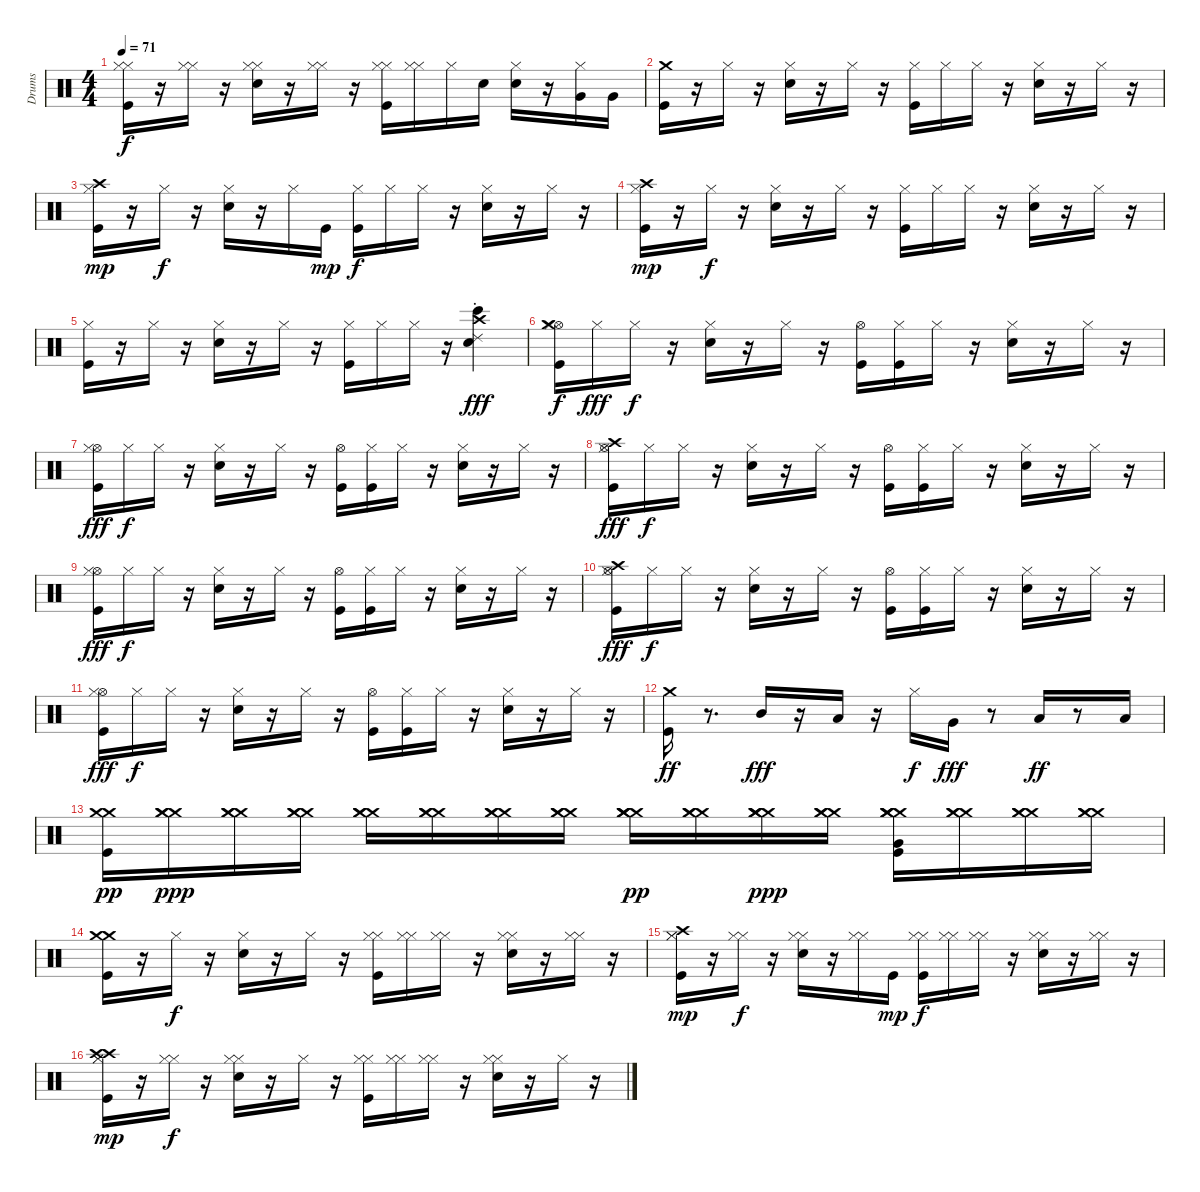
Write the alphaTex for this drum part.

\track ("Drums" "Drums") {instrument percussion}
\staff {score}
\articulation defaults
\ts (4 4)
\tempo 71
\clef neutral
\ks c
("Hi-Hat (closed)" "Kick (hit)" "Hi-Hat (closed)").16{dy f} r.16 ("Hi-Hat (closed)" "Hi-Hat (closed)").16 r.16 ("Hi-Hat (closed)" "Snare (hit) 2" "Hi-Hat (closed)").16 r.16 ("Hi-Hat (closed)" "Hi-Hat (closed)").16 r.16 ("Hi-Hat (closed)" "Kick (hit)" "Hi-Hat (closed)").16 ("Hi-Hat (closed)" "Hi-Hat (closed)").16 "Hi-Hat (closed)".16 "Snare (hit) 2".16 ("Snare (hit) 2" "Hi-Hat (closed)").16 r.16 ("Very Low Tom (hit)" "Hi-Hat (closed)").16 "Very Low Tom (hit)".16 |
("Kick (hit)" "Crash medium (hit)").16 r.16 "Hi-Hat (closed)".16 r.16 ("Hi-Hat (closed)" "Snare (hit) 2").16 r.16 "Hi-Hat (closed)".16 r.16 ("Hi-Hat (closed)" "Kick (hit)").16 "Hi-Hat (closed)".16 "Hi-Hat (closed)".16 r.16 ("Hi-Hat (closed)" "Snare (hit) 2").16 r.16 "Hi-Hat (closed)".16 r.16 |
("Kick (hit)" "Crash high (hit)" "Hi-Hat (closed)").16{dy mp} r.16 "Hi-Hat (closed)".16{dy f} r.16 ("Snare (hit) 2" "Hi-Hat (closed)").16 r.16 "Hi-Hat (closed)".16 "Kick (hit)".16{dy mp} ("Kick (hit)" "Hi-Hat (closed)").16{dy f} "Hi-Hat (closed)".16 "Hi-Hat (closed)".16 r.16 ("Snare (hit) 2" "Hi-Hat (closed)").16 r.16 "Hi-Hat (closed)".16 r.16 |
("Hi-Hat (closed)" "Kick (hit)" "Crash high (hit)").16{dy mp} r.16 "Hi-Hat (closed)".16{dy f} r.16 ("Hi-Hat (closed)" "Snare (hit) 2").16 r.16 "Hi-Hat (closed)".16 r.16 ("Hi-Hat (closed)" "Kick (hit)").16 "Hi-Hat (closed)".16 "Hi-Hat (closed)".16 r.16 ("Hi-Hat (closed)" "Snare (hit) 2").16 r.16 "Hi-Hat (closed)".16 r.16 |
("Kick (hit)" "Hi-Hat (closed)").16 r.16 "Hi-Hat (closed)".16 r.16 ("Snare (hit) 2" "Hi-Hat (closed)").16 r.16 "Hi-Hat (closed)".16 r.16 ("Kick (hit)" "Hi-Hat (closed)").16 "Hi-Hat (closed)".16 "Hi-Hat (closed)".16 r.16 ("Snare (hit) 2" "Crash high (hit)" "Ride (choke) 2" "Bongo High (hit)").4{dy fff} |
("Hi-Hat (open)" "Hi-Hat (closed)" "Kick (hit)" "Crash medium (hit)").16{dy f} "Hi-Hat (closed)".16{dy fff} "Hi-Hat (closed)".16{dy f} r.16 ("Hi-Hat (closed)" "Snare (hit) 2").16 r.16 "Hi-Hat (closed)".16 r.16 ("Hi-Hat (open)" "Kick (hit)").16 ("Hi-Hat (closed)" "Kick (hit)").16 "Hi-Hat (closed)".16 r.16 ("Hi-Hat (closed)" "Snare (hit) 2").16 r.16 "Hi-Hat (closed)".16 r.16 |
("Hi-Hat (open)" "Hi-Hat (closed)" "Kick (hit)").16{dy fff} "Hi-Hat (closed)".16{dy f} "Hi-Hat (closed)".16 r.16 ("Hi-Hat (closed)" "Snare (hit) 2").16 r.16 "Hi-Hat (closed)".16 r.16 ("Hi-Hat (open)" "Kick (hit)").16 ("Hi-Hat (closed)" "Kick (hit)").16 "Hi-Hat (closed)".16 r.16 ("Hi-Hat (closed)" "Snare (hit) 2").16 r.16 "Hi-Hat (closed)".16 r.16 |
("Crash high (hit)" "Hi-Hat (open)" "Hi-Hat (closed)" "Kick (hit)").16{dy fff} "Hi-Hat (closed)".16{dy f} "Hi-Hat (closed)".16 r.16 ("Hi-Hat (closed)" "Snare (hit) 2").16 r.16 "Hi-Hat (closed)".16 r.16 ("Hi-Hat (open)" "Kick (hit)").16 ("Hi-Hat (closed)" "Kick (hit)").16 "Hi-Hat (closed)".16 r.16 ("Hi-Hat (closed)" "Snare (hit) 2").16 r.16 "Hi-Hat (closed)".16 r.16 |
("Hi-Hat (open)" "Hi-Hat (closed)" "Kick (hit)").16{dy fff} "Hi-Hat (closed)".16{dy f} "Hi-Hat (closed)".16 r.16 ("Hi-Hat (closed)" "Snare (hit) 2").16 r.16 "Hi-Hat (closed)".16 r.16 ("Hi-Hat (open)" "Kick (hit)").16 ("Hi-Hat (closed)" "Kick (hit)").16 "Hi-Hat (closed)".16 r.16 ("Hi-Hat (closed)" "Snare (hit) 2").16 r.16 "Hi-Hat (closed)".16 r.16 |
("Crash high (hit)" "Hi-Hat (open)" "Hi-Hat (closed)" "Kick (hit)").16{dy fff} "Hi-Hat (closed)".16{dy f} "Hi-Hat (closed)".16 r.16 ("Hi-Hat (closed)" "Snare (hit) 2").16 r.16 "Hi-Hat (closed)".16 r.16 ("Hi-Hat (open)" "Kick (hit)").16 ("Hi-Hat (closed)" "Kick (hit)").16 "Hi-Hat (closed)".16 r.16 ("Hi-Hat (closed)" "Snare (hit) 2").16 r.16 "Hi-Hat (closed)".16 r.16 |
("Hi-Hat (open)" "Hi-Hat (closed)" "Kick (hit)").16{dy fff} "Hi-Hat (closed)".16{dy f} "Hi-Hat (closed)".16 r.16 ("Hi-Hat (closed)" "Snare (hit) 2").16 r.16 "Hi-Hat (closed)".16 r.16 ("Hi-Hat (open)" "Kick (hit)").16 ("Kick (hit)" "Hi-Hat (closed)").16 "Hi-Hat (closed)".16 r.16 ("Hi-Hat (closed)" "Snare (hit) 2").16 r.16 "Hi-Hat (closed)".16 r.16 |
("Crash medium (hit)" "Kick (hit)").16{dy ff} r.8{d} "Mid Tom (hit)".16{dy fff} r.16 "Low Tom (hit)".16 r.16 "Hi-Hat (closed)".16{dy f} "Very Low Tom (hit)".16{dy fff} r.8 "Low Floor Tom (hit)".16{dy ff} r.8 "Low Floor Tom (hit)".16 |
("Crash medium (hit)" "Kick (hit)" "Crash medium (hit)").16{dy pp} ("Crash medium (hit)" "Crash medium (hit)" "Crash medium (hit)").16{dy ppp} ("Crash medium (hit)" "Crash medium (hit)" "Crash medium (hit)").16 ("Crash medium (hit)" "Crash medium (hit)" "Crash medium (hit)").16 ("Crash medium (hit)" "Crash medium (hit)" "Crash medium (hit)").16 ("Crash medium (hit)" "Crash medium (hit)" "Crash medium (hit)").16 ("Crash medium (hit)" "Crash medium (hit)" "Crash medium (hit)").16 ("Crash medium (hit)" "Crash medium (hit)" "Crash medium (hit)").16 ("Crash medium (hit)" "Crash medium (hit)" "Crash medium (hit)" "Crash medium (hit)").16{dy pp} ("Crash medium (hit)" "Crash medium (hit)" "Crash medium (hit)").16 ("Crash medium (hit)" "Crash medium (hit)" "Crash medium (hit)" "Crash medium (hit)").16{dy ppp} ("Crash medium (hit)" "Crash medium (hit)" "Crash medium (hit)").16 ("Crash medium (hit)" "Crash medium (hit)" "Very Low Tom (hit)" "Kick (hit)" "Crash medium (hit)" "Crash medium (hit)").16 ("Crash medium (hit)" "Crash medium (hit)" "Crash medium (hit)").16 ("Crash medium (hit)" "Crash medium (hit)" "Crash medium (hit)").16 ("Crash medium (hit)" "Crash medium (hit)" "Crash medium (hit)").16 |
("Crash medium (hit)" "Kick (hit)" "Crash medium (hit)").16 r.16 "Hi-Hat (closed)".16{dy f} r.16 ("Hi-Hat (closed)" "Snare (hit) 2").16 r.16 "Hi-Hat (closed)".16 r.16 ("Hi-Hat (closed)" "Hi-Hat (closed)" "Kick (hit)").16 ("Hi-Hat (closed)" "Hi-Hat (closed)").16 ("Hi-Hat (closed)" "Hi-Hat (closed)").16 r.16 ("Hi-Hat (closed)" "Hi-Hat (closed)" "Snare (hit) 2").16 r.16 ("Hi-Hat (closed)" "Hi-Hat (closed)").16 r.16 |
("Hi-Hat (closed)" "Kick (hit)" "Crash high (hit)" "Hi-Hat (closed)").16{dy mp} r.16 ("Hi-Hat (closed)" "Hi-Hat (closed)").16{dy f} r.16 ("Hi-Hat (closed)" "Snare (hit) 2" "Hi-Hat (closed)").16 r.16 ("Hi-Hat (closed)" "Hi-Hat (closed)").16 "Kick (hit)".16{dy mp} ("Hi-Hat (closed)" "Kick (hit)" "Hi-Hat (closed)").16{dy f} ("Hi-Hat (closed)" "Hi-Hat (closed)").16 ("Hi-Hat (closed)" "Hi-Hat (closed)").16 r.16 ("Hi-Hat (closed)" "Snare (hit) 2" "Hi-Hat (closed)").16 r.16 ("Hi-Hat (closed)" "Hi-Hat (closed)").16 r.16 |
("Hi-Hat (closed)" "Crash high (hit)" "Hi-Hat (closed)" "Kick (hit)" "Crash high (hit)").16{dy mp} r.16 ("Hi-Hat (closed)" "Hi-Hat (closed)").16{dy f} r.16 ("Hi-Hat (closed)" "Hi-Hat (closed)" "Snare (hit) 2").16 r.16 "Hi-Hat (closed)".16 r.16 ("Hi-Hat (closed)" "Hi-Hat (closed)" "Kick (hit)").16 ("Hi-Hat (closed)" "Hi-Hat (closed)").16 ("Hi-Hat (closed)" "Hi-Hat (closed)").16 r.16 ("Hi-Hat (closed)" "Hi-Hat (closed)" "Snare (hit) 2").16 r.16 "Hi-Hat (closed)".16 r.16
